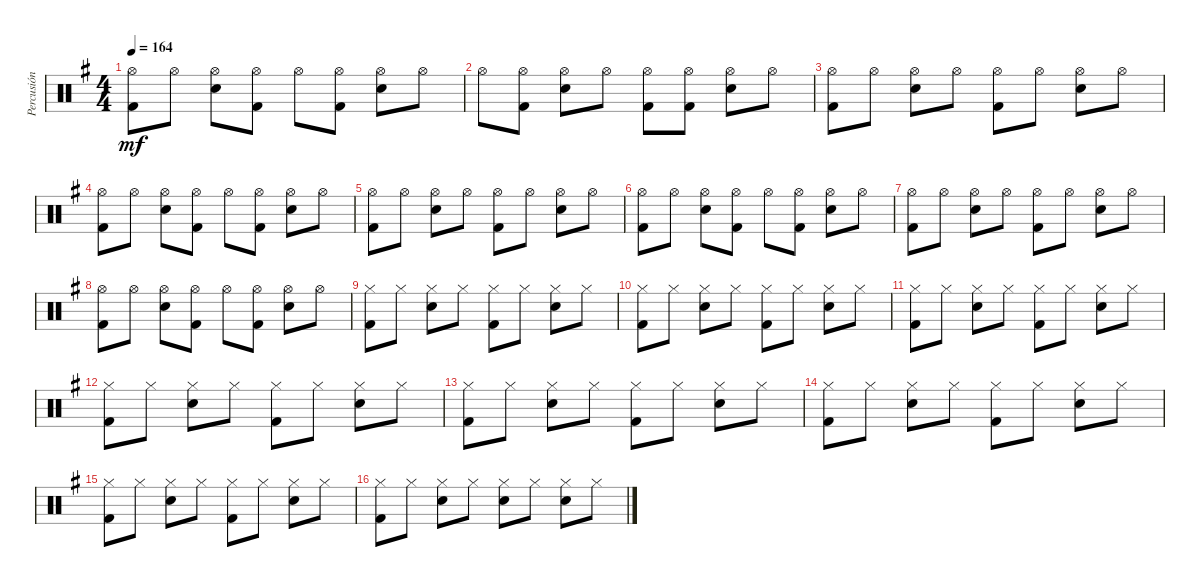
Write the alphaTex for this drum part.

\track ("Percusión" "Percusión") {instrument percussion}
\staff {score}
\articulation defaults
\ts (4 4)
\tempo 164
\clef neutral
\ks g
("Hi-Hat (open)" "Kick (hit) 2").8{dy mf} "Hi-Hat (open)".8 ("Hi-Hat (open)" "Electric Snare (hit)").8 ("Hi-Hat (open)" "Kick (hit) 2").8 "Hi-Hat (open)".8 ("Hi-Hat (open)" "Kick (hit) 2").8 ("Hi-Hat (open)" "Electric Snare (hit)").8 "Hi-Hat (open)".8 |
"Hi-Hat (open)".8 ("Hi-Hat (open)" "Kick (hit) 2").8 ("Hi-Hat (open)" "Electric Snare (hit)").8 "Hi-Hat (open)".8 ("Hi-Hat (open)" "Kick (hit) 2").8 ("Hi-Hat (open)" "Kick (hit) 2").8 ("Hi-Hat (open)" "Electric Snare (hit)").8 "Hi-Hat (open)".8 |
("Hi-Hat (open)" "Kick (hit) 2").8 "Hi-Hat (open)".8 ("Hi-Hat (open)" "Electric Snare (hit)").8 "Hi-Hat (open)".8 ("Hi-Hat (open)" "Kick (hit) 2").8 "Hi-Hat (open)".8 ("Hi-Hat (open)" "Electric Snare (hit)").8 "Hi-Hat (open)".8 |
("Hi-Hat (open)" "Kick (hit) 2").8 "Hi-Hat (open)".8 ("Hi-Hat (open)" "Electric Snare (hit)").8 ("Hi-Hat (open)" "Kick (hit) 2").8 "Hi-Hat (open)".8 ("Hi-Hat (open)" "Kick (hit) 2").8 ("Hi-Hat (open)" "Electric Snare (hit)").8 "Hi-Hat (open)".8 |
("Hi-Hat (open)" "Kick (hit) 2").8 "Hi-Hat (open)".8 ("Hi-Hat (open)" "Electric Snare (hit)").8 "Hi-Hat (open)".8 ("Hi-Hat (open)" "Kick (hit) 2").8 "Hi-Hat (open)".8 ("Hi-Hat (open)" "Electric Snare (hit)").8 "Hi-Hat (open)".8 |
("Hi-Hat (open)" "Kick (hit) 2").8 "Hi-Hat (open)".8 ("Hi-Hat (open)" "Electric Snare (hit)").8 ("Hi-Hat (open)" "Kick (hit) 2").8 "Hi-Hat (open)".8 ("Hi-Hat (open)" "Kick (hit) 2").8 ("Hi-Hat (open)" "Electric Snare (hit)").8 "Hi-Hat (open)".8 |
("Hi-Hat (open)" "Kick (hit) 2").8 "Hi-Hat (open)".8 ("Hi-Hat (open)" "Electric Snare (hit)").8 "Hi-Hat (open)".8 ("Hi-Hat (open)" "Kick (hit) 2").8 "Hi-Hat (open)".8 ("Hi-Hat (open)" "Electric Snare (hit)").8 "Hi-Hat (open)".8 |
("Hi-Hat (open)" "Kick (hit) 2").8 "Hi-Hat (open)".8 ("Hi-Hat (open)" "Electric Snare (hit)").8 ("Hi-Hat (open)" "Kick (hit) 2").8 "Hi-Hat (open)".8 ("Hi-Hat (open)" "Kick (hit) 2").8 ("Hi-Hat (open)" "Electric Snare (hit)").8 "Hi-Hat (open)".8 |
("Hi-Hat (closed)" "Kick (hit) 2").8 "Hi-Hat (closed)".8 ("Hi-Hat (closed)" "Electric Snare (hit)").8 "Hi-Hat (closed)".8 ("Hi-Hat (closed)" "Kick (hit) 2").8 "Hi-Hat (closed)".8 ("Hi-Hat (closed)" "Electric Snare (hit)").8 "Hi-Hat (closed)".8 |
("Hi-Hat (closed)" "Kick (hit) 2").8 "Hi-Hat (closed)".8 ("Hi-Hat (closed)" "Electric Snare (hit)").8 "Hi-Hat (closed)".8 ("Hi-Hat (closed)" "Kick (hit) 2").8 "Hi-Hat (closed)".8 ("Hi-Hat (closed)" "Electric Snare (hit)").8 "Hi-Hat (closed)".8 |
("Hi-Hat (closed)" "Kick (hit) 2").8 "Hi-Hat (closed)".8 ("Hi-Hat (closed)" "Electric Snare (hit)").8 "Hi-Hat (closed)".8 ("Hi-Hat (closed)" "Kick (hit) 2").8 "Hi-Hat (closed)".8 ("Hi-Hat (closed)" "Electric Snare (hit)").8 "Hi-Hat (closed)".8 |
("Hi-Hat (closed)" "Kick (hit) 2").8 "Hi-Hat (closed)".8 ("Hi-Hat (closed)" "Electric Snare (hit)").8 "Hi-Hat (closed)".8 ("Hi-Hat (closed)" "Kick (hit) 2").8 "Hi-Hat (closed)".8 ("Hi-Hat (closed)" "Electric Snare (hit)").8 "Hi-Hat (closed)".8 |
("Hi-Hat (closed)" "Kick (hit) 2").8 "Hi-Hat (closed)".8 ("Hi-Hat (closed)" "Electric Snare (hit)").8 "Hi-Hat (closed)".8 ("Hi-Hat (closed)" "Kick (hit) 2").8 "Hi-Hat (closed)".8 ("Hi-Hat (closed)" "Electric Snare (hit)").8 "Hi-Hat (closed)".8 |
("Hi-Hat (closed)" "Kick (hit) 2").8 "Hi-Hat (closed)".8 ("Hi-Hat (closed)" "Electric Snare (hit)").8 "Hi-Hat (closed)".8 ("Hi-Hat (closed)" "Kick (hit) 2").8 "Hi-Hat (closed)".8 ("Hi-Hat (closed)" "Electric Snare (hit)").8 "Hi-Hat (closed)".8 |
("Hi-Hat (closed)" "Kick (hit) 2").8 "Hi-Hat (closed)".8 ("Hi-Hat (closed)" "Electric Snare (hit)").8 "Hi-Hat (closed)".8 ("Hi-Hat (closed)" "Kick (hit) 2").8 "Hi-Hat (closed)".8 ("Hi-Hat (closed)" "Electric Snare (hit)").8 "Hi-Hat (closed)".8 |
("Hi-Hat (closed)" "Kick (hit) 2").8 "Hi-Hat (closed)".8 ("Hi-Hat (closed)" "Electric Snare (hit)").8 "Hi-Hat (closed)".8 ("Hi-Hat (closed)" "Electric Snare (hit)").8 "Hi-Hat (closed)".8 ("Hi-Hat (closed)" "Electric Snare (hit)").8 "Hi-Hat (closed)".8
